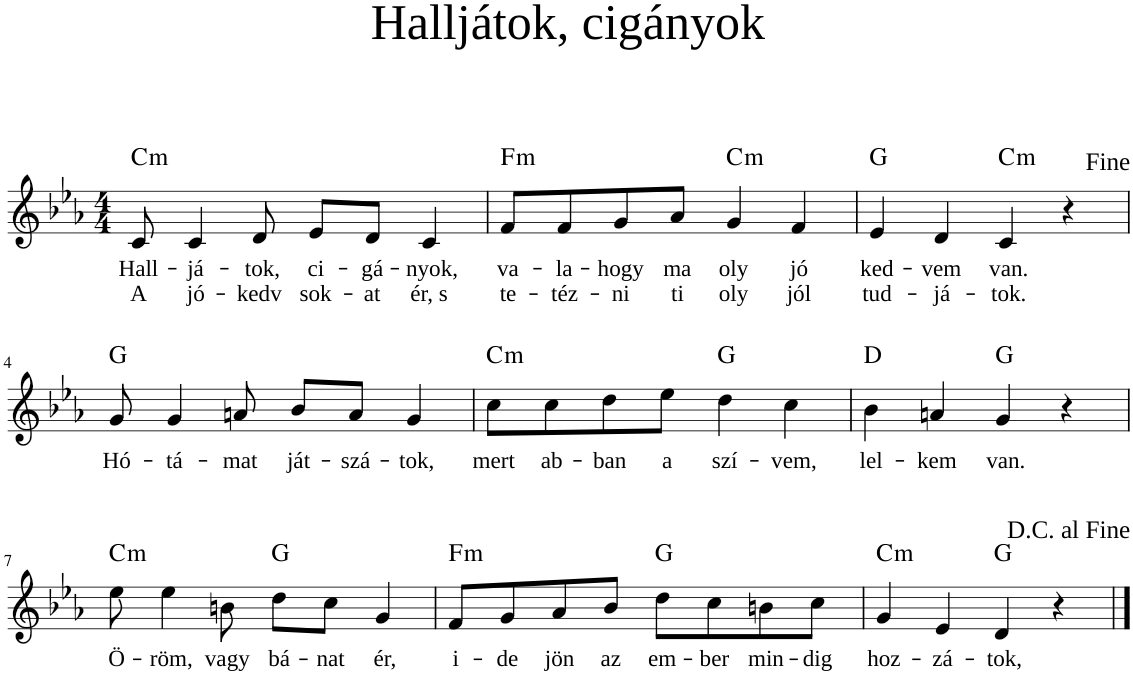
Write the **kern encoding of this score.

**kern	**text	**text	**harte
*part1	*part1	*part1	*part1
*staff1	*staff1	*staff1	*
*I"Piano	*	*	*
*I'Pno	*	*	*
*clefG2	*	*	*
*k[b-e-a-]	*	*	*
*M4/4	*	*	*
=1	=1	=1	=1
!	!LO:LY:b	!LO:LY:b	!LO:H:kt=m
8c/	Hall-	A	C:min
!	!LO:LY:b	!LO:LY:b	!
4c/	-já-	jó-	.
!	!LO:LY:b	!LO:LY:b	!
8d/	-tok,	-kedv	.
!	!LO:LY:b	!LO:LY:b	!
8e-/L	ci-	sok-	.
!	!LO:LY:b	!LO:LY:b	!
8d/J	-gá-	at	.
!	!LO:LY:b	!LO:LY:b	!
4c/	-nyok,	ér, s	.
=2	=2	=2	=2
!	!LO:LY:b	!LO:LY:b	!LO:H:kt=m
8f/L	va-	te-	F:min
!	!LO:LY:b	!LO:LY:b	!
8f/	-la-	téz-	.
!	!LO:LY:b	!LO:LY:b	!
8g/	-hogy	-ni	.
!	!LO:LY:b	!LO:LY:b	!
8a-/J	ma	ti	.
!	!LO:LY:b	!LO:LY:b	!LO:H:kt=m
4g/	oly	oly	C:min
!	!LO:LY:b	!LO:LY:b	!
4f/	jó	jól	.
=3	=3	=3	=3
!	!LO:LY:b	!LO:LY:b	!
4e-/	ked-	tud-	G:maj
!	!LO:LY:b	!LO:LY:b	!
4d/	-vem	-já-	.
!	!LO:LY:b	!LO:LY:b	!LO:H:kt=m
4c/	van.	-tok.	C:min
4r	.	.	.
!LO:TX:a:t=<font face="Times New Roman"/>Fine	!	!	!
!!LO:LB:g=z
=4	=4	=4	=4
!	!LO:LY:b	!	!
8g/	Hó-	.	G:maj
!	!LO:LY:b	!	!
4g/	-tá-	.	.
!	!LO:LY:b	!	!
8an/	-mat	.	.
!	!LO:LY:b	!	!
8b-/L	ját-	.	.
!	!LO:LY:b	!	!
8a/J	szá-	.	.
!	!LO:LY:b	!	!
4g/	-tok,	.	.
=5	=5	=5	=5
!	!LO:LY:b	!	!LO:H:kt=m
8cc\L	mert	.	C:min
!	!LO:LY:b	!	!
8cc\	ab-	.	.
!	!LO:LY:b	!	!
8dd\	-ban	.	.
!	!LO:LY:b	!	!
8ee-\J	a	.	.
!	!LO:LY:b	!	!
4dd\	szí-	.	G:maj
!	!LO:LY:b	!	!
4cc\	-vem,	.	.
=6	=6	=6	=6
!	!LO:LY:b	!	!
4b-\	lel-	.	D:maj
!	!LO:LY:b	!	!
4an/	-kem	.	.
!	!LO:LY:b	!	!
4g/	van.	.	G:maj
4r	.	.	.
!!LO:LB:g=z
=7	=7	=7	=7
!	!LO:LY:b	!	!LO:H:kt=m
8ee-\	Ö-	.	C:min
!	!LO:LY:b	!	!
4ee-\	-röm,	.	.
!	!LO:LY:b	!	!
8bn\	vagy	.	.
!	!LO:LY:b	!	!
8dd\L	bá-	.	G:maj
!	!LO:LY:b	!	!
8cc\J	-nat	.	.
!	!LO:LY:b	!	!
4g/	ér,	.	.
=8	=8	=8	=8
!	!LO:LY:b	!	!LO:H:kt=m
8f/L	i-	.	F:min
!	!LO:LY:b	!	!
8g/	-de	.	.
!	!LO:LY:b	!	!
8a-/	jön	.	.
!	!LO:LY:b	!	!
8b-/J	az	.	.
!	!LO:LY:b	!	!
8dd\L	em-	.	G:maj
!	!LO:LY:b	!	!
8cc\	-ber	.	.
!	!LO:LY:b	!	!
8bn\	min-	.	.
!	!LO:LY:b	!	!
8cc\J	-dig	.	.
=9	=9	=9	=9
!	!LO:LY:b	!	!LO:H:kt=m
4g/	hoz-	.	C:min
!	!LO:LY:b	!	!
4e-/	-zá-	.	.
!	!LO:LY:b	!	!
4d/	-tok,	.	G:maj
4r	.	.	.
!LO:TX:a:t=<font face="Times New Roman"/>D.C. al Fine	!	!	!
==	==	==	==
*-	*-	*-	*-
